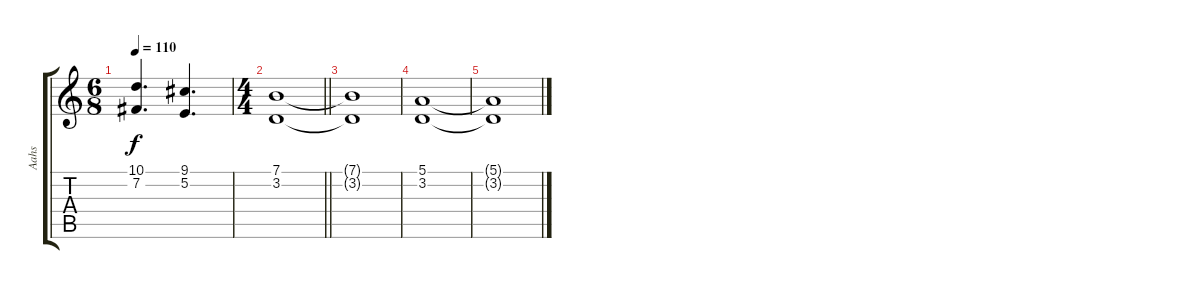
\track ("Aahs" "Aahs") {instrument choiraahs}
\staff {score tabs}
\tuning (E4 B3 G3 D3 A2 E2) {hide}
\ts (6 8)
\tempo 110
\clef g2
\ks c
(10.1 7.2).4{d dy f} (9.1 5.2).4{d} |
\ts (4 4)
\barLineRight lightlight
(7.1 3.2).1 |
(7.1{t} 3.2{t}).1 |
(5.1 3.2).1 |
(5.1{t} 3.2{t}).1
